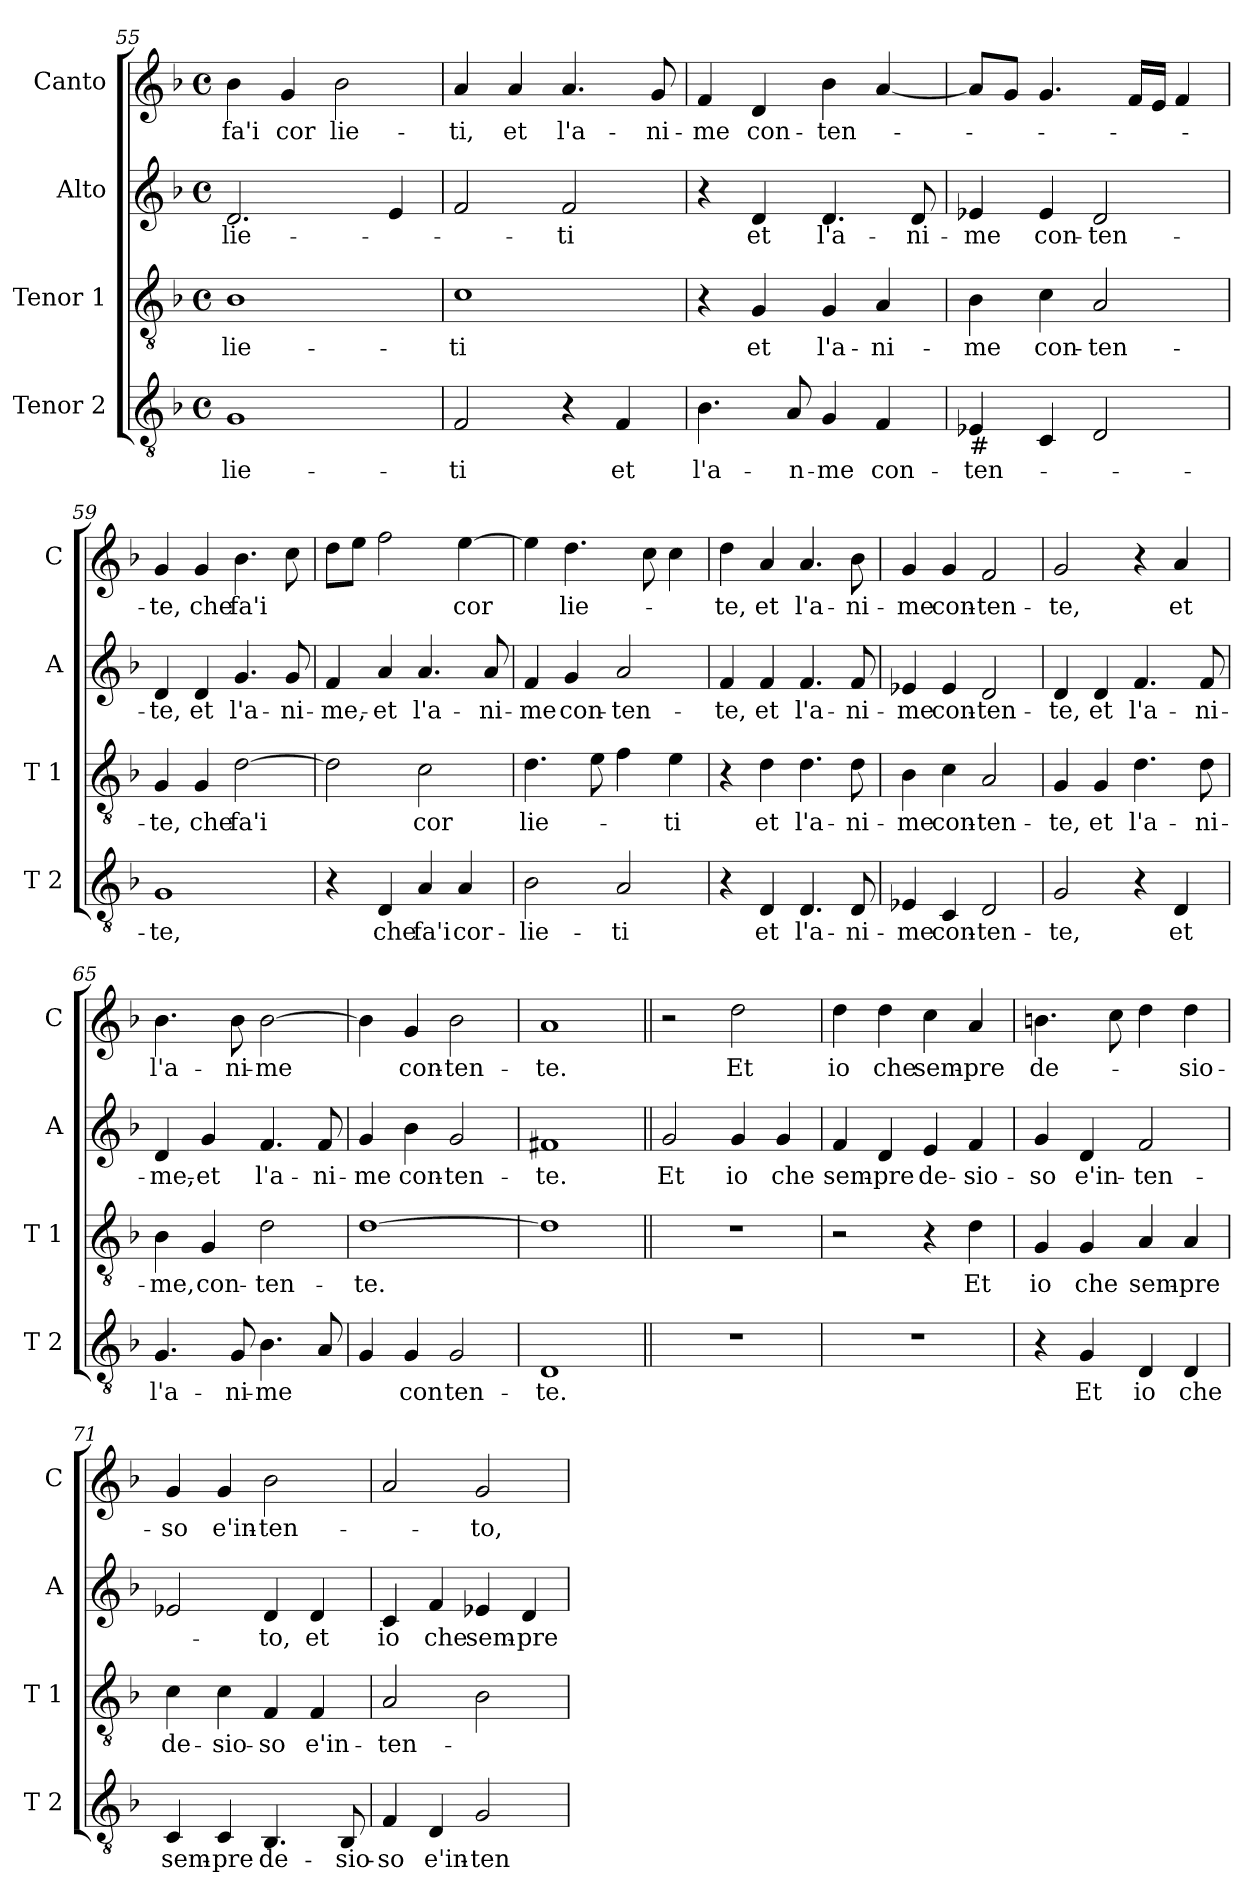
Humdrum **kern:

**kern	**text	**kern	**text	**kern	**text	**kern	**text
*part4	*part4	*part3	*part3	*part2	*part2	*part1	*part1
*staff4	*staff4	*staff3	*staff3	*staff2	*staff2	*staff1	*staff1
*I"Tenor 2	*	*I"Tenor 1	*	*I"Alto	*	*I"Canto	*
*I'T 2	*	*I'T 1	*	*I'A	*	*I'C	*
*clefGv2	*	*clefGv2	*	*clefG2	*	*clefG2	*
*k[b-]	*	*k[b-]	*	*k[b-]	*	*k[b-]	*
*F:	*	*F:	*	*F:	*	*F:	*
*M4/4	*	*M4/4	*	*M4/4	*	*M4/4	*
*met(c)	*	*met(c)	*	*met(c)	*	*met(c)	*
=55	=55	=55	=55	=55	=55	=55	=55
!	!LO:LY:b	!	!LO:LY:b	!	!LO:LY:b	!	!LO:LY:b
1G	lie-	1B-	lie-	2.d/	lie-	4b-\	fa'i
!	!	!	!	!	!	!	!LO:LY:b
.	.	.	.	.	.	4g/	cor
!	!	!	!	!	!	!	!LO:LY:b
.	.	.	.	.	.	2b-\	lie-
.	.	.	.	4e/	.	.	.
!!LO:LB:g=z
=56	=56	=56	=56	=56	=56	=56	=56
!	!LO:LY:b	!	!LO:LY:b	!	!	!	!LO:LY:b
2F/	-ti	1c	-ti	2f/	.	4a/	-ti,
!	!	!	!	!	!	!	!LO:LY:b
.	.	.	.	.	.	4a/	et
!	!	!	!	!	!LO:LY:b	!	!LO:LY:b
4r	.	.	.	2f/	-ti	4.a/	l'a-
!	!LO:LY:b	!	!	!	!	!	!
4F/	et	.	.	.	.	.	.
!	!	!	!	!	!	!	!LO:LY:b
.	.	.	.	.	.	8g/	-ni-
=57	=57	=57	=57	=57	=57	=57	=57
!	!LO:LY:b	!	!	!	!	!	!LO:LY:b
4.B-\	l'a-	4r	.	4r	.	4f/	-me
!	!	!	!LO:LY:b	!	!LO:LY:b	!	!LO:LY:b
.	.	4G/	et	4d/	et	4d/	con-
!	!LO:LY:b	!	!	!	!	!	!
8A/	-n-	.	.	.	.	.	.
!	!LO:LY:b	!	!LO:LY:b	!	!LO:LY:b	!	!LO:LY:b
4G/	-me	4G/	l'a-	4.d/	l'a-	4b-\	-ten-
!	!LO:LY:b	!	!LO:LY:b	!	!	!	!
4F/	con-	4A/	-ni-	.	.	[4a/	.
!	!	!	!	!	!LO:LY:b	!	!
.	.	.	.	8d/	-ni-	.	.
=58	=58	=58	=58	=58	=58	=58	=58
!LO:TX:b:t=#	!	!	!	!	!	!	!
!	!LO:LY:b	!	!LO:LY:b	!	!LO:LY:b	!	!
4E-X/	-ten-	4B-\	-me	4e-X/	-me	8a/L]	.
.	.	.	.	.	.	8g/J	.
!	!	!	!LO:LY:b	!	!LO:LY:b	!	!
4C/	.	4c\	con-	4e-/	con-	4.g/	.
!	!	!	!LO:LY:b	!	!LO:LY:b	!	!
2D/	.	2A/	-ten-	2d/	-ten-	.	.
.	.	.	.	.	.	16f/LL	.
.	.	.	.	.	.	16e/JJ	.
.	.	.	.	.	.	4f/	.
=59	=59	=59	=59	=59	=59	=59	=59
!	!LO:LY:b	!	!LO:LY:b	!	!LO:LY:b	!	!LO:LY:b
1G	-te,	4G/	-te,	4d/	-te,	4g/	-te,
!	!	!	!LO:LY:b	!	!LO:LY:b	!	!LO:LY:b
.	.	4G/	che	4d/	et	4g/	che
!	!	!	!LO:LY:b	!	!LO:LY:b	!	!LO:LY:b
.	.	[2d\	fa'i	4.g/	l'a-	4.b-\	fa'i
!	!	!	!	!	!LO:LY:b	!	!
.	.	.	.	8g/	-ni-	8cc\	.
=60	=60	=60	=60	=60	=60	=60	=60
!	!	!	!	!	!LO:LY:b	!	!
4r	.	2d\]	.	4f/	-me,-	8dd\L	.
.	.	.	.	.	.	8ee\J	.
!	!LO:LY:b	!	!	!	!LO:LY:b	!	!
4D/	che	.	.	4a/	-et	2ff\	.
!	!LO:LY:b	!	!LO:LY:b	!	!LO:LY:b	!	!
4A/	fa'i	2c\	cor	4.a/	l'a-	.	.
!	!LO:LY:b	!	!	!	!	!	!LO:LY:b
4A/	cor-	.	.	.	.	[4ee\	cor
!	!	!	!	!	!LO:LY:b	!	!
.	.	.	.	8a/	-ni-	.	.
=61	=61	=61	=61	=61	=61	=61	=61
!	!LO:LY:b	!	!LO:LY:b	!	!LO:LY:b	!	!
2B-\	-lie-	4.d\	lie-	4f/	-me	4ee\]	.
!	!	!	!	!	!LO:LY:b	!	!LO:LY:b
.	.	.	.	4g/	con-	4.dd\	lie-
.	.	8e\	.	.	.	.	.
!	!LO:LY:b	!	!	!	!LO:LY:b	!	!
2A/	-ti	4f\	.	2a/	-ten-	.	.
.	.	.	.	.	.	8cc\	.
!	!	!	!LO:LY:b	!	!	!	!
.	.	4e\	-ti	.	.	4cc\	.
!!LO:LB:g=z
=62	=62	=62	=62	=62	=62	=62	=62
!	!	!	!	!	!LO:LY:b	!	!LO:LY:b
4r	.	4r	.	4f/	-te,	4dd\	-te,
!	!LO:LY:b	!	!LO:LY:b	!	!LO:LY:b	!	!LO:LY:b
4D/	et	4d\	et	4f/	et	4a/	et
!	!LO:LY:b	!	!LO:LY:b	!	!LO:LY:b	!	!LO:LY:b
4.D/	l'a-	4.d\	l'a-	4.f/	l'a-	4.a/	l'a-
!	!LO:LY:b	!	!LO:LY:b	!	!LO:LY:b	!	!LO:LY:b
8D/	-ni-	8d\	-ni-	8f/	-ni-	8b-\	-ni-
=63	=63	=63	=63	=63	=63	=63	=63
!	!LO:LY:b	!	!LO:LY:b	!	!LO:LY:b	!	!LO:LY:b
4E-X/	-me	4B-\	-me	4e-X/	-me	4g/	-me
!	!LO:LY:b	!	!LO:LY:b	!	!LO:LY:b	!	!LO:LY:b
4C/	con-	4c\	con-	4e-/	con-	4g/	con-
!	!LO:LY:b	!	!LO:LY:b	!	!LO:LY:b	!	!LO:LY:b
2D/	-ten-	2A/	-ten-	2d/	-ten-	2f/	-ten-
=64	=64	=64	=64	=64	=64	=64	=64
!	!LO:LY:b	!	!LO:LY:b	!	!LO:LY:b	!	!LO:LY:b
2G/	-te,	4G/	-te,	4d/	-te,	2g/	-te,
!	!	!	!LO:LY:b	!	!LO:LY:b	!	!
.	.	4G/	et	4d/	et	.	.
!	!	!	!LO:LY:b	!	!LO:LY:b	!	!
4r	.	4.d\	l'a-	4.f/	l'a-	4r	.
!	!LO:LY:b	!	!	!	!	!	!LO:LY:b
4D/	et	.	.	.	.	4a/	et
!	!	!	!LO:LY:b	!	!LO:LY:b	!	!
.	.	8d\	-ni-	8f/	-ni-	.	.
=65	=65	=65	=65	=65	=65	=65	=65
!	!LO:LY:b	!	!LO:LY:b	!	!LO:LY:b	!	!LO:LY:b
4.G/	l'a-	4B-\	-me,	4d/	-me,-	4.b-\	l'a-
!	!	!	!LO:LY:b	!	!LO:LY:b	!	!
.	.	4G/	con-	4g/	-et	.	.
!	!LO:LY:b	!	!	!	!	!	!LO:LY:b
8G/	-ni-	.	.	.	.	8b-\	-ni-
!	!LO:LY:b	!	!LO:LY:b	!	!LO:LY:b	!	!LO:LY:b
4.B-\	-me	2d\	-ten-	4.f/	l'a-	[2b-\	-me
!	!	!	!	!	!LO:LY:b	!	!
8A/	.	.	.	8f/	-ni-	.	.
=66	=66	=66	=66	=66	=66	=66	=66
!	!	!	!LO:LY:b	!	!LO:LY:b	!	!
4G/	.	[1d	-te.	4g/	-me	4b-\]	.
!	!LO:LY:b	!	!	!	!LO:LY:b	!	!LO:LY:b
4G/	con	.	.	4b-\	con-	4g/	con-
!	!LO:LY:b	!	!	!	!LO:LY:b	!	!LO:LY:b
2G/	ten-	.	.	2g/	-ten-	2b-\	-ten-
=67	=67	=67	=67	=67	=67	=67	=67
!	!LO:LY:b	!	!	!	!LO:LY:b	!	!LO:LY:b
1D	-te.	1d]	.	1f#X	-te.	1a	-te.
!!LO:PB:g=z
=68||	=68||	=68||	=68||	=68||	=68||	=68||	=68||
!	!	!	!	!	!LO:LY:b	!	!
1r	.	1r	.	2g/	Et	2r	.
!	!	!	!	!	!LO:LY:b	!	!LO:LY:b
.	.	.	.	4g/	io	2dd\	Et
!	!	!	!	!	!LO:LY:b	!	!
.	.	.	.	4g/	che	.	.
=69	=69	=69	=69	=69	=69	=69	=69
!	!	!	!	!	!LO:LY:b	!	!LO:LY:b
1r	.	2r	.	4f/	sem-	4dd\	io
!	!	!	!	!	!LO:LY:b	!	!LO:LY:b
.	.	.	.	4d/	-pre	4dd\	che
!	!	!	!	!	!LO:LY:b	!	!LO:LY:b
.	.	4r	.	4e/	de-	4cc\	sem-
!	!	!	!LO:LY:b	!	!LO:LY:b	!	!LO:LY:b
.	.	4d\	Et	4f/	-sio-	4a/	-pre
=70	=70	=70	=70	=70	=70	=70	=70
!	!	!	!LO:LY:b	!	!LO:LY:b	!	!LO:LY:b
4r	.	4G/	io	4g/	-so	4.bn\	de-
!	!LO:LY:b	!	!LO:LY:b	!	!LO:LY:b	!	!
4G/	Et	4G/	che	4d/	e'in-	.	.
.	.	.	.	.	.	8cc\	.
!	!LO:LY:b	!	!LO:LY:b	!	!LO:LY:b	!	!
4D/	io	4A/	sem-	2f/	-ten-	4dd\	.
!	!LO:LY:b	!	!LO:LY:b	!	!	!	!LO:LY:b
4D/	che	4A/	-pre	.	.	4dd\	-sio-
=71	=71	=71	=71	=71	=71	=71	=71
!	!LO:LY:b	!	!LO:LY:b	!	!	!	!LO:LY:b
4C/	sem-	4c\	de-	2e-X/	.	4g/	-so
!	!LO:LY:b	!	!LO:LY:b	!	!	!	!LO:LY:b
4C/	-pre	4c\	-sio-	.	.	4g/	e'in-
!	!LO:LY:b	!	!LO:LY:b	!	!LO:LY:b	!	!LO:LY:b
4.BB-/	de-	4F/	-so	4d/	-to,	2b-\	-ten-
!	!	!	!LO:LY:b	!	!LO:LY:b	!	!
.	.	4F/	e'in-	4d/	et	.	.
!	!LO:LY:b	!	!	!	!	!	!
8BB-/	-sio-	.	.	.	.	.	.
=72	=72	=72	=72	=72	=72	=72	=72
!	!LO:LY:b	!	!LO:LY:b	!	!LO:LY:b	!	!
4F/	-so	2A/	-ten-	4c/	io	2a/	.
!	!LO:LY:b	!	!	!	!LO:LY:b	!	!
4D/	e'in-	.	.	4f/	che	.	.
!	!LO:LY:b	!	!	!	!LO:LY:b	!	!LO:LY:b
2G/	-ten-	2B-\	.	4e-X/	sem-	2g/	-to,
!	!	!	!	!	!LO:LY:b	!	!
.	.	.	.	4d/	-pre	.	.
=	=	=	=	=	=	=	=
*-	*-	*-	*-	*-	*-	*-	*-
